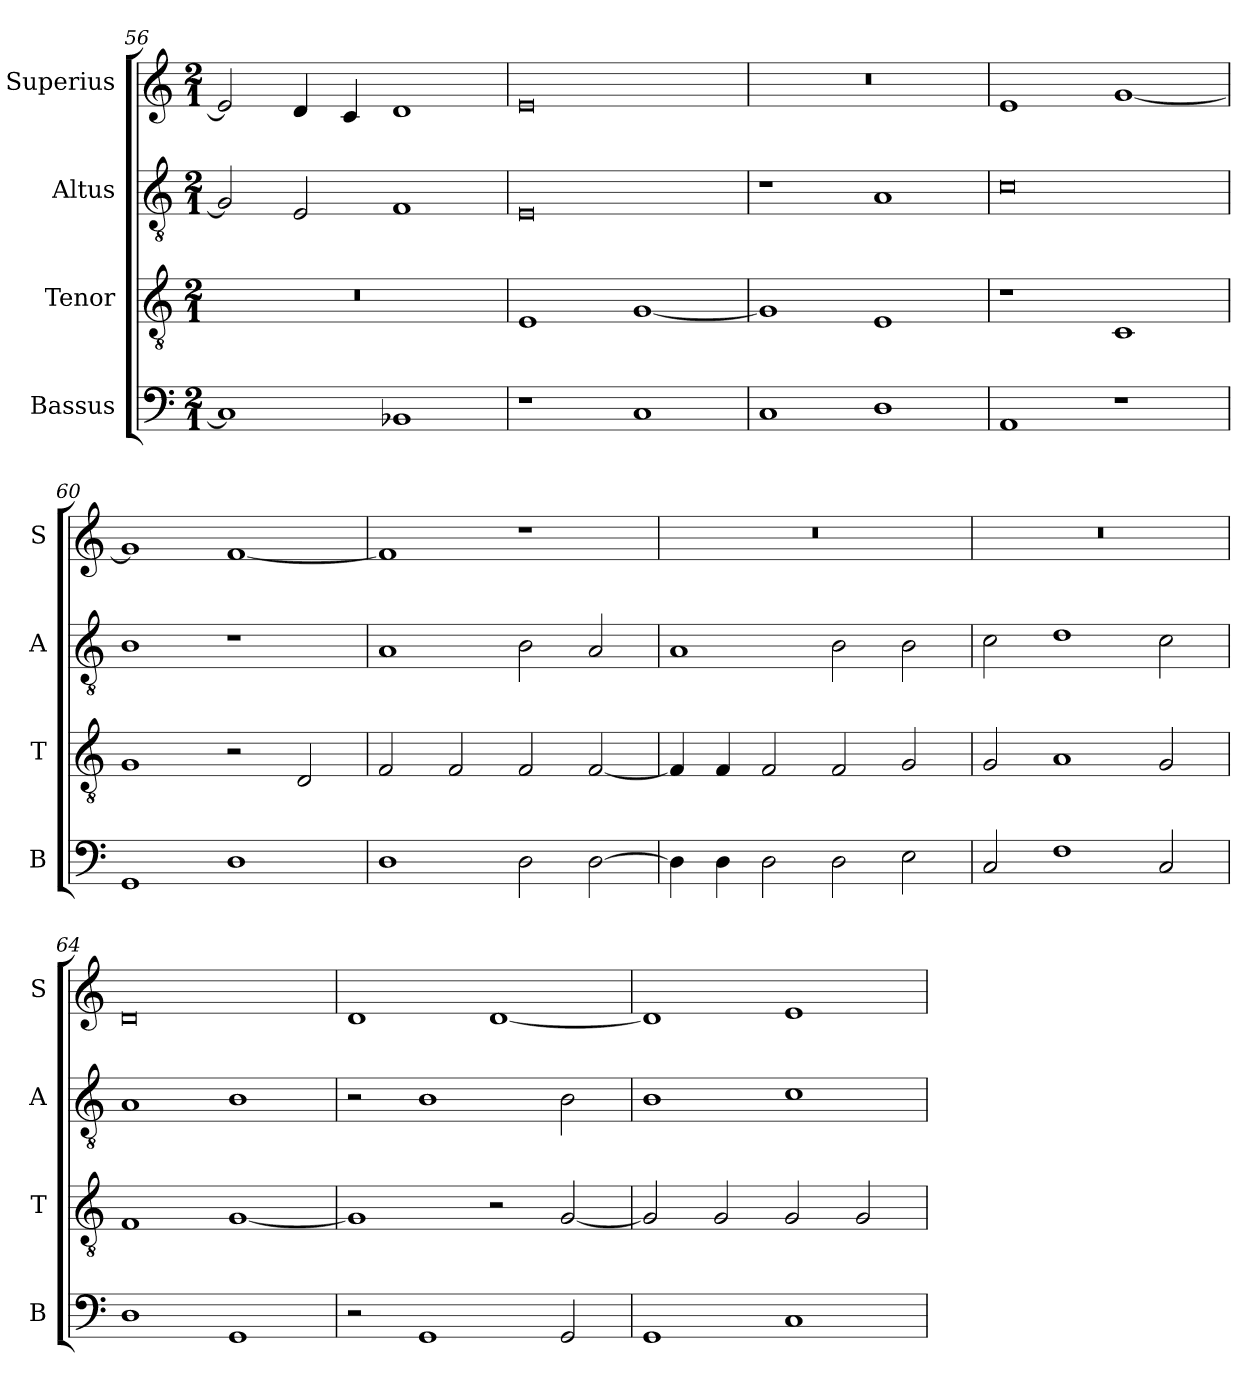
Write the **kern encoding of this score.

**kern	**kern	**kern	**kern
*part4	*part3	*part2	*part1
*staff4	*staff3	*staff2	*staff1
*I"Bassus	*I"Tenor	*I"Altus	*I"Superius
*I'B	*I'T	*I'A	*I'S
*clefF4	*clefGv2	*clefGv2	*clefG2
*k[]	*k[]	*k[]	*k[]
*C:	*C:	*C:	*C:
*M2/1	*M2/1	*M2/1	*M2/1
=56	=56	=56	=56
1C]	0r	2G]	2e]
.	.	2E	4d
.	.	.	4c
1BB-X	.	1F	1d
=57	=57	=57	=57
1r	1E	0E	0e
1C	[1G	.	.
=58	=58	=58	=58
1C	1G]	1r	0r
1D	1E	1A	.
=59	=59	=59	=59
1AA	1r	0c	1e
1r	1C	.	[1g
=60	=60	=60	=60
1GG	1G	1B	1g]
1D	2r	1r	[1f
.	2D	.	.
=61	=61	=61	=61
1D	2F	1A	1f]
.	2F	.	.
2D	2F	2B	1r
[2D	[2F	2A	.
=62	=62	=62	=62
4D]	4F]	1A	0r
4D	4F	.	.
2D	2F	.	.
2D	2F	2B	.
2E	2G	2B	.
=63	=63	=63	=63
2C	2G	2c	0r
1F	1A	1d	.
2C	2G	2c	.
=64	=64	=64	=64
1D	1F	1A	0d
1GG	[1G	1B	.
=65	=65	=65	=65
2r	1G]	2r	1d
1GG	.	1B	.
.	2r	.	[1d
2GG	[2G	2B	.
=66	=66	=66	=66
1GG	2G]	1B	1d]
.	2G	.	.
1C	2G	1c	1e
.	2G	.	.
=	=	=	=
*-	*-	*-	*-
